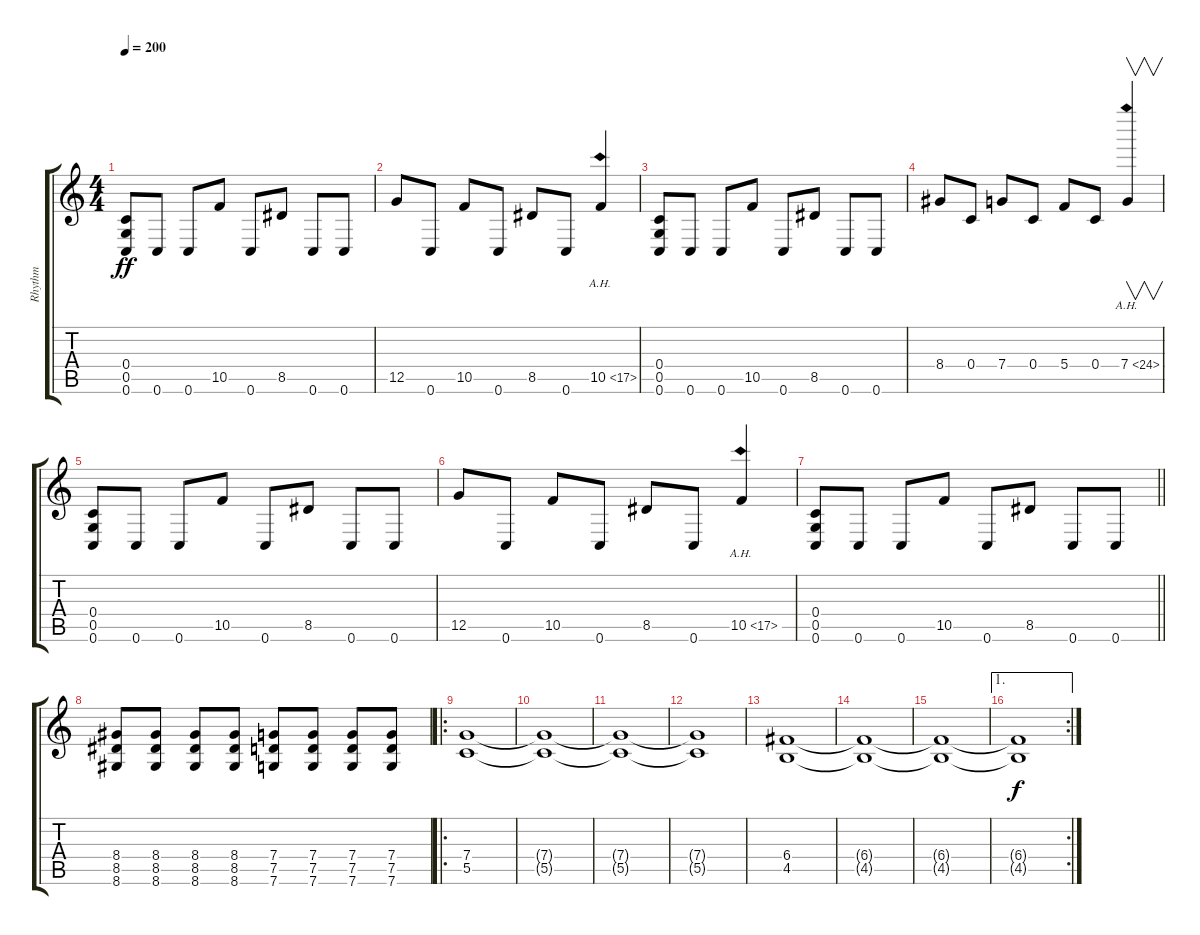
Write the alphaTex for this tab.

\track ("Rhythm" "Rhythm") {instrument distortionguitar}
\staff {score tabs}
\tuning (D4 A3 F3 C3 G2 C2) {hide}
\ts (4 4)
\tempo 200
\clef g2
\ks c
(0.4 0.5 0.6).8{dy ff} 0.6.8 0.6.8 10.5.8 0.6.8 8.5.8 0.6.8 0.6.8 |
12.5.8 0.6.8 10.5.8 0.6.8 8.5.8 0.6.8 10.5{ah 7}.4 |
(0.4 0.5 0.6).8 0.6.8 0.6.8 10.5.8 0.6.8 8.5.8 0.6.8 0.6.8 |
8.4.8 0.4.8 7.4.8 0.4.8 5.4.8 0.4.8 7.4{ah 17}.4{v} |
(0.4 0.5 0.6).8 0.6.8 0.6.8 10.5.8 0.6.8 8.5.8 0.6.8 0.6.8 |
12.5.8 0.6.8 10.5.8 0.6.8 8.5.8 0.6.8 10.5{ah 7}.4 |
\barLineRight lightlight
(0.4 0.5 0.6).8 0.6.8 0.6.8 10.5.8 0.6.8 8.5.8 0.6.8 0.6.8 |
(8.4 8.5 8.6).8 (8.4 8.5 8.6).8 (8.4 8.5 8.6).8 (8.4 8.5 8.6).8 (7.4 7.5 7.6).8 (7.4 7.5 7.6).8 (7.4 7.5 7.6).8 (7.4 7.5 7.6).8 |
\ro
(7.4 5.5).1 |
(7.4{t} 5.5{t}).1 |
(7.4{t} 5.5{t}).1 |
(7.4{t} 5.5{t}).1 |
(6.4 4.5).1 |
(6.4{t} 4.5{t}).1 |
(6.4{t} 4.5{t}).1 |
\ae 1
\rc 2
(6.4{t} 4.5{t}).1{dy f}
